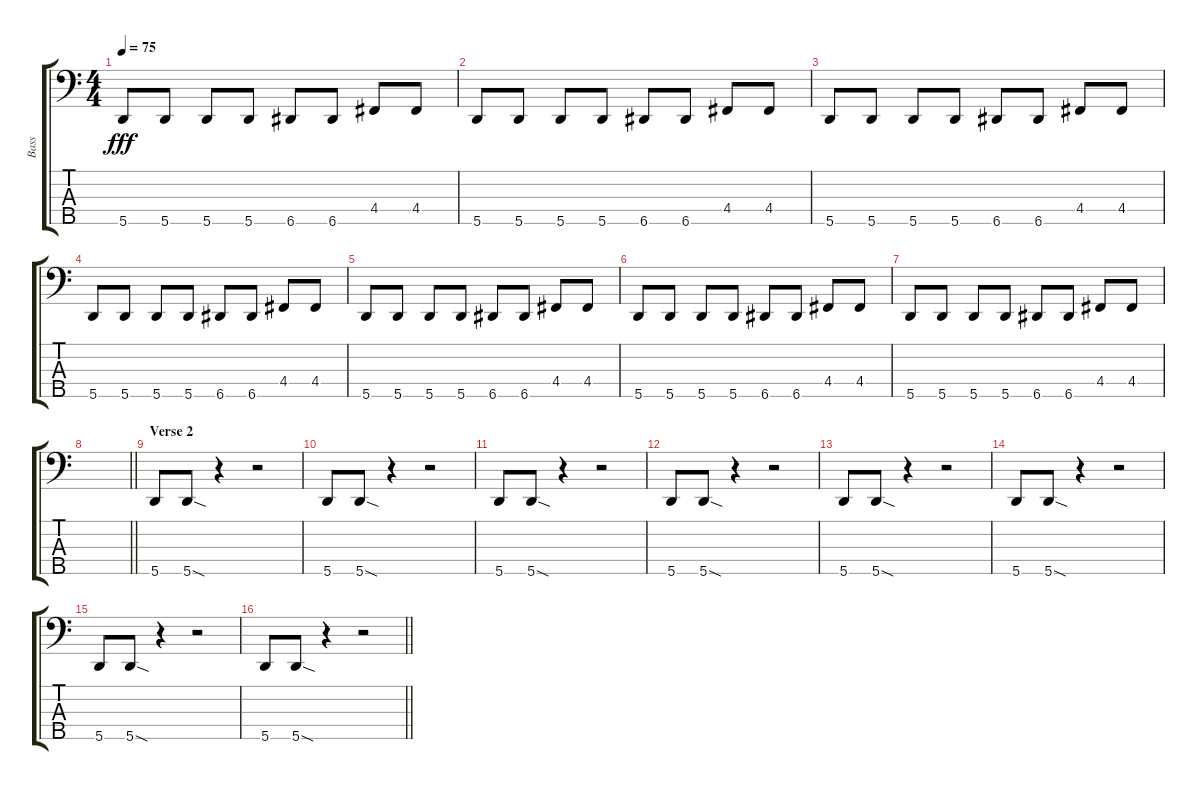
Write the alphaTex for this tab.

\track ("Bass" "Bass") {instrument electricbassfinger}
\staff {score tabs}
\tuning (F2 C2 G1 D1 A0) {hide}
\ts (4 4)
\tempo 75
\clef f4
\ks c
5.5.8{dy fff} 5.5.8 5.5.8 5.5.8 6.5.8 6.5.8 4.4.8 4.4.8 |
5.5.8 5.5.8 5.5.8 5.5.8 6.5.8 6.5.8 4.4.8 4.4.8 |
5.5.8 5.5.8 5.5.8 5.5.8 6.5.8 6.5.8 4.4.8 4.4.8 |
5.5.8 5.5.8 5.5.8 5.5.8 6.5.8 6.5.8 4.4.8 4.4.8 |
5.5.8 5.5.8 5.5.8 5.5.8 6.5.8 6.5.8 4.4.8 4.4.8 |
5.5.8 5.5.8 5.5.8 5.5.8 6.5.8 6.5.8 4.4.8 4.4.8 |
5.5.8 5.5.8 5.5.8 5.5.8 6.5.8 6.5.8 4.4.8 4.4.8 |
\barLineRight lightlight
|
\section ("" "Verse 2")
5.5.8 5.5{sod}.8 r.4 r.2 |
5.5.8 5.5{sod}.8 r.4 r.2 |
5.5.8 5.5{sod}.8 r.4 r.2 |
5.5.8 5.5{sod}.8 r.4 r.2 |
5.5.8 5.5{sod}.8 r.4 r.2 |
5.5.8 5.5{sod}.8 r.4 r.2 |
5.5.8 5.5{sod}.8 r.4 r.2 |
\barLineRight lightlight
5.5.8 5.5{sod}.8 r.4 r.2
